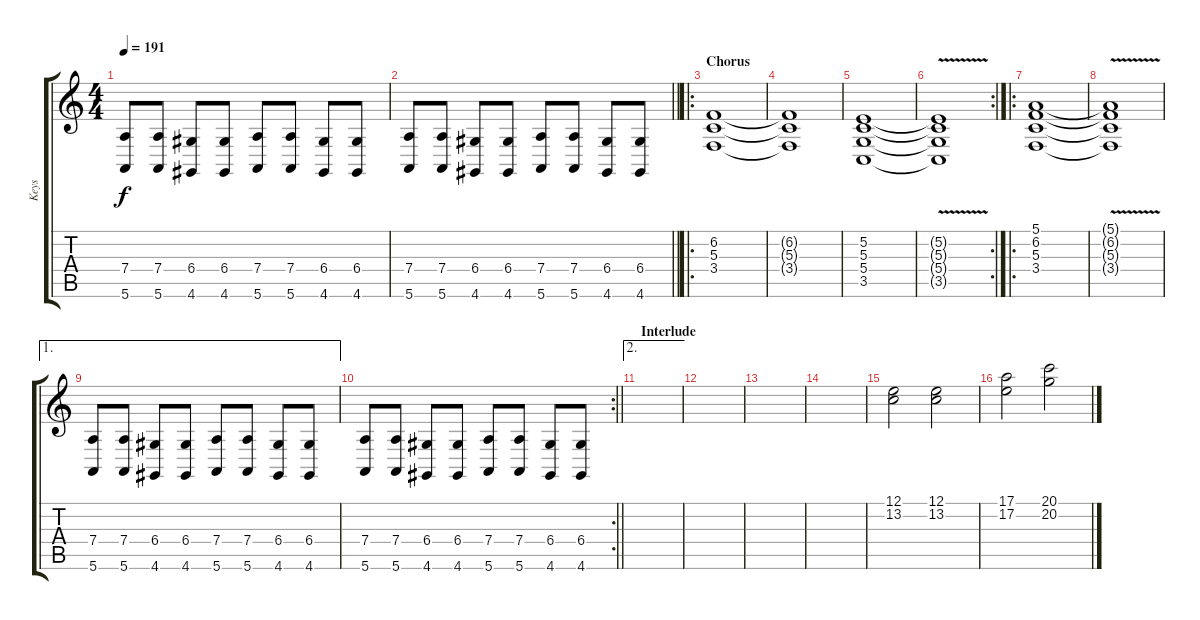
\track ("Keys" "Keys") {instrument lead2sawtooth}
\staff {score tabs}
\tuning (E4 B3 G3 D3 A2 E2) {hide}
\ts (4 4)
\tempo 191
\clef g2
\ks c
(7.4 5.6).8{dy f} (7.4 5.6).8 (6.4 4.6).8 (6.4 4.6).8 (7.4 5.6).8 (7.4 5.6).8 (6.4 4.6).8 (6.4 4.6).8 |
\barLineRight lightlight
(7.4 5.6).8 (7.4 5.6).8 (6.4 4.6).8 (6.4 4.6).8 (7.4 5.6).8 (7.4 5.6).8 (6.4 4.6).8 (6.4 4.6).8 |
\ro
\section ("" "Chorus")
(6.2 5.3 3.4).1{volume 12 instrument drawbarorgan} |
(6.2{t} 5.3{t} 3.4{t}).1 |
(5.2 5.3 5.4 3.5).1 |
\rc 2
(5.2{v t} 5.3{v t} 5.4{v t} 3.5{v t}).1 |
\ro
(5.1 6.2 5.3 3.4).1 |
(5.1{v t} 6.2{v t} 5.3{v t} 3.4{v t}).1 |
\ae 1
(7.4 5.6).8{volume 9 instrument lead2sawtooth} (7.4 5.6).8 (6.4 4.6).8 (6.4 4.6).8 (7.4 5.6).8 (7.4 5.6).8 (6.4 4.6).8 (6.4 4.6).8 |
\rc 2
\barLineRight lightlight
(7.4 5.6).8 (7.4 5.6).8 (6.4 4.6).8 (6.4 4.6).8 (7.4 5.6).8 (7.4 5.6).8 (6.4 4.6).8 (6.4 4.6).8 |
\ae 2
\section ("" "Interlude")
|
|
|
|
(12.1 13.2).2 (12.1 13.2).2 |
(17.1 17.2).2 (20.1 20.2).2
